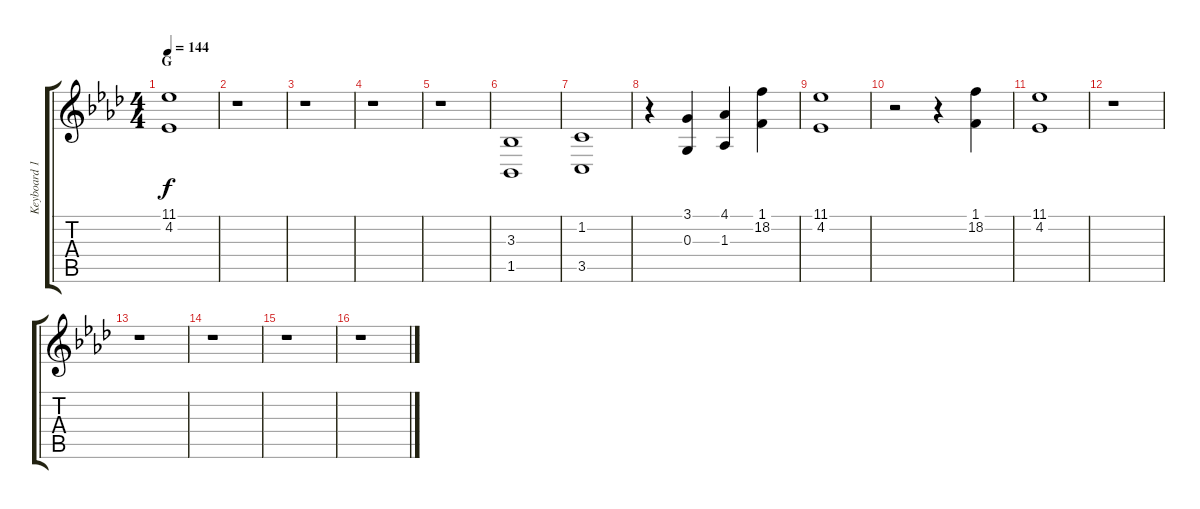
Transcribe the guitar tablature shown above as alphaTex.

\track ("Keyboard 1" "Keyboard 1") {instrument acousticgrandpiano}
\staff {score tabs}
\tuning (E4 B3 G3 D3 A2 E2) {hide}
\ts (4 4)
\section ("" "G")
\tempo 144
\clef g2
\ks ab
(11.1 4.2).1{dy f} |
r.1 |
r.1 |
r.1 |
r.1 |
(3.3 1.5).1 |
(1.2 3.5).1 |
r.4 (3.1 0.3).4 (4.1 1.3).4 (1.1 18.2).4 |
(11.1 4.2).1 |
r.2 r.4 (1.1 18.2).4 |
(11.1 4.2).1 |
r.1 |
r.1 |
r.1 |
r.1 |
r.1
